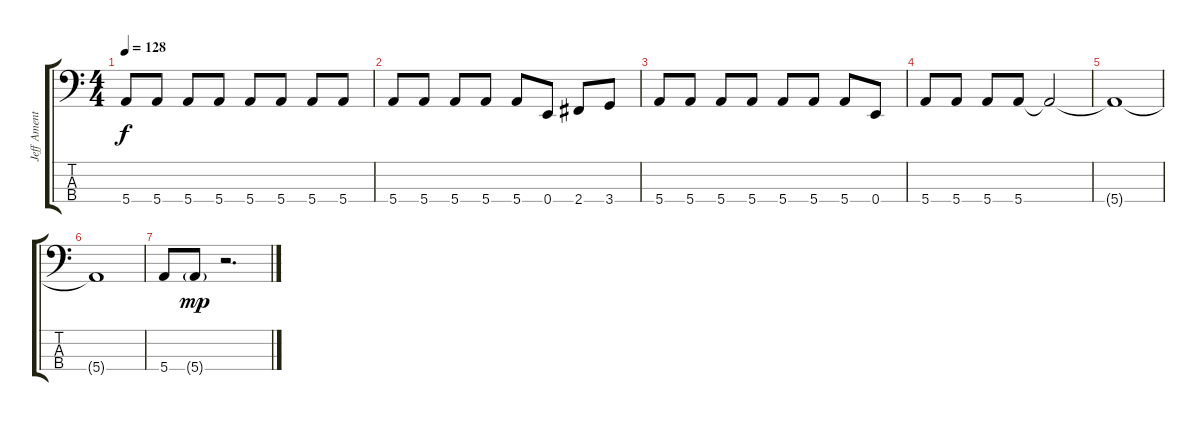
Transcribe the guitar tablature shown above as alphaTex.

\track ("Jeff Ament Bass" "Jeff Ament") {instrument electricbassfinger}
\staff {score tabs}
\tuning (G2 D2 A1 E1) {hide}
\ts (4 4)
\tempo 128
\clef f4
\ks c
5.4.8{dy f} 5.4.8 5.4.8 5.4.8 5.4.8 5.4.8 5.4.8 5.4.8 |
5.4.8 5.4.8 5.4.8 5.4.8 5.4.8 0.4.8 2.4.8 3.4.8 |
5.4.8 5.4.8 5.4.8 5.4.8 5.4.8 5.4.8 5.4.8 0.4.8 |
5.4.8 5.4.8 5.4.8 5.4.8 5.4{t}.2 |
5.4{t}.1 |
5.4{t}.1 |
5.4.8 5.4{g}.8{dy mp} r.2{d}
